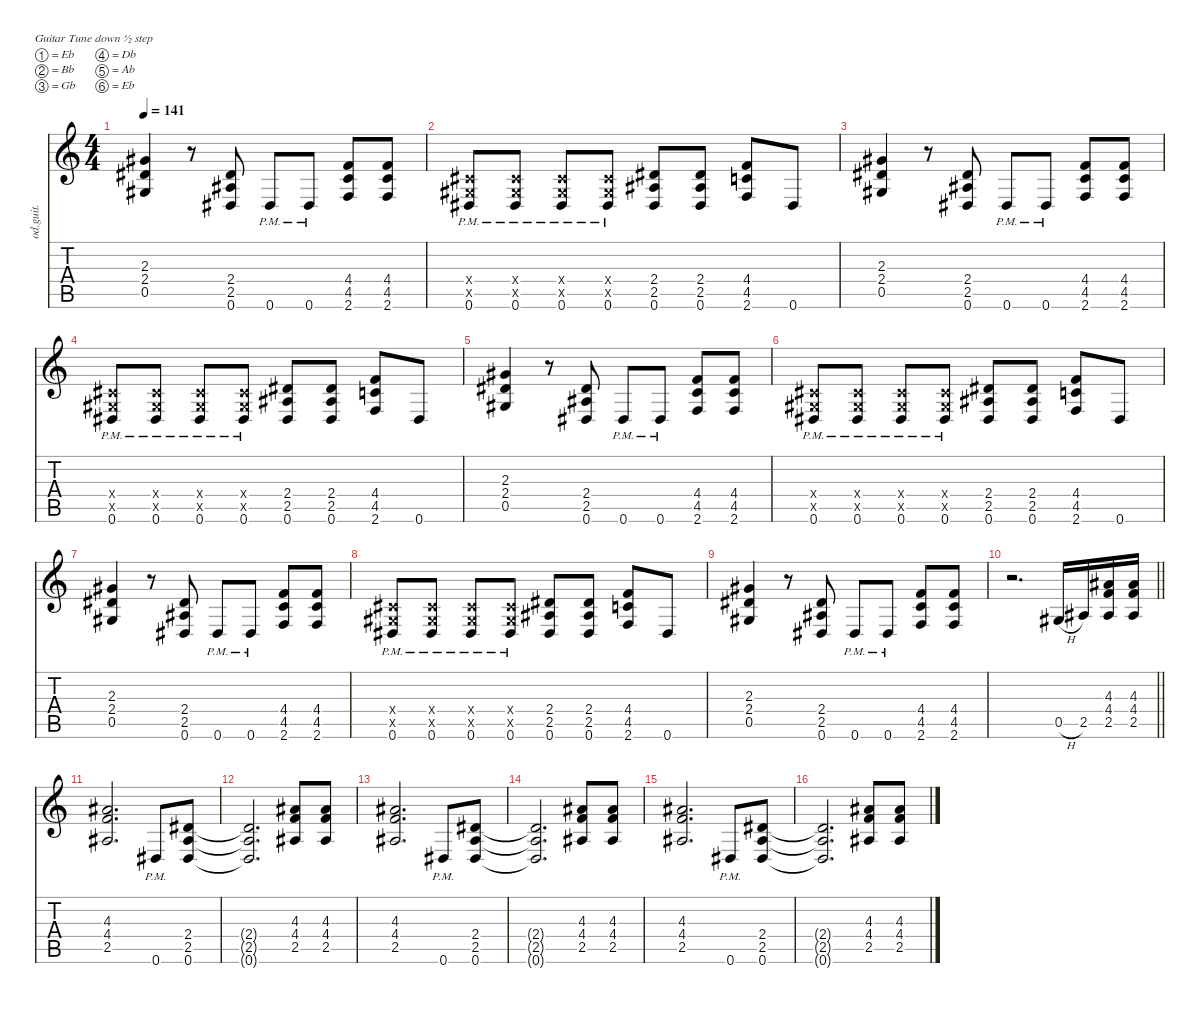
\defaultSystemsLayout 4
\hideDynamics
\bracketExtendMode nobrackets
\otherSystemsTrackNameOrientation horizontal
\track ("Guitar" "od.guit.") {mute instrument overdrivenguitar}
\staff {score tabs}
\tuning (Eb4 Bb3 Gb3 Db3 Ab2 Eb2)
\ts (4 4)
\tempo 141
\clef g2
\ks c
(2.3{acc #} 2.4{acc #} 0.5{acc #}).4{dy f beam Up} r.8{beam Up} (2.4{acc #} 2.5{acc #} 0.6{acc #}).8{beam Up} 0.6{pm acc #}.8{beam Up} 0.6{pm acc #}.8{beam Up} (4.4 4.5 2.6).8{beam Up} (4.4 4.5 2.6).8{beam Up} |
(0.4{x acc #} 0.5{x acc #} 0.6{pm acc #}).8{beam Up} (0.4{x acc #} 0.5{x acc #} 0.6{pm acc #}).8{beam Up} (0.4{x acc #} 0.5{x acc #} 0.6{pm acc #}).8{beam Up} (0.4{x acc #} 0.5{x acc #} 0.6{pm acc #}).8{beam Up} (2.4{acc #} 2.5{acc #} 0.6{acc #}).8{beam Up} (2.4{acc #} 2.5{acc #} 0.6{acc #}).8{beam Up} (4.4 4.5 2.6).8{beam Up} 0.6{acc #}.8{beam Up} |
(2.3{acc #} 2.4{acc #} 0.5{acc #}).4{beam Up} r.8{beam Up} (2.4{acc #} 2.5{acc #} 0.6{acc #}).8{beam Up} 0.6{pm acc #}.8{beam Up} 0.6{pm acc #}.8{beam Up} (4.4 4.5 2.6).8{beam Up} (4.4 4.5 2.6).8{beam Up} |
(0.4{x acc #} 0.5{x acc #} 0.6{pm acc #}).8{beam Up} (0.4{x acc #} 0.5{x acc #} 0.6{pm acc #}).8{beam Up} (0.4{x acc #} 0.5{x acc #} 0.6{pm acc #}).8{beam Up} (0.4{x acc #} 0.5{x acc #} 0.6{pm acc #}).8{beam Up} (2.4{acc #} 2.5{acc #} 0.6{acc #}).8{beam Up} (2.4{acc #} 2.5{acc #} 0.6{acc #}).8{beam Up} (4.4 4.5 2.6).8{beam Up} 0.6{acc #}.8{beam Up} |
(2.3{acc #} 2.4{acc #} 0.5{acc #}).4{beam Up} r.8{beam Up} (2.4{acc #} 2.5{acc #} 0.6{acc #}).8{beam Up} 0.6{pm acc #}.8{beam Up} 0.6{pm acc #}.8{beam Up} (4.4 4.5 2.6).8{beam Up} (4.4 4.5 2.6).8{beam Up} |
(0.4{x acc #} 0.5{x acc #} 0.6{pm acc #}).8{beam Up} (0.4{x acc #} 0.5{x acc #} 0.6{pm acc #}).8{beam Up} (0.4{x acc #} 0.5{x acc #} 0.6{pm acc #}).8{beam Up} (0.4{x acc #} 0.5{x acc #} 0.6{pm acc #}).8{beam Up} (2.4{acc #} 2.5{acc #} 0.6{acc #}).8{beam Up} (2.4{acc #} 2.5{acc #} 0.6{acc #}).8{beam Up} (4.4 4.5 2.6).8{beam Up} 0.6{acc #}.8{beam Up} |
(2.3{acc #} 2.4{acc #} 0.5{acc #}).4{beam Up} r.8{beam Up} (2.4{acc #} 2.5{acc #} 0.6{acc #}).8{beam Up} 0.6{pm acc #}.8{beam Up} 0.6{pm acc #}.8{beam Up} (4.4 4.5 2.6).8{beam Up} (4.4 4.5 2.6).8{beam Up} |
(0.4{x acc #} 0.5{x acc #} 0.6{pm acc #}).8{beam Up} (0.4{x acc #} 0.5{x acc #} 0.6{pm acc #}).8{beam Up} (0.4{x acc #} 0.5{x acc #} 0.6{pm acc #}).8{beam Up} (0.4{x acc #} 0.5{x acc #} 0.6{pm acc #}).8{beam Up} (2.4{acc #} 2.5{acc #} 0.6{acc #}).8{beam Up} (2.4{acc #} 2.5{acc #} 0.6{acc #}).8{beam Up} (4.4 4.5 2.6).8{beam Up} 0.6{acc #}.8{beam Up} |
(2.3{acc #} 2.4{acc #} 0.5{acc #}).4{beam Up} r.8{beam Up} (2.4{acc #} 2.5{acc #} 0.6{acc #}).8{beam Up} 0.6{pm acc #}.8{beam Up} 0.6{pm acc #}.8{beam Up} (4.4 4.5 2.6).8{beam Up} (4.4 4.5 2.6).8{beam Up} |
\barLineRight lightlight
r.2{d beam Down} 0.5{h acc #}.16{beam Up} 2.5{acc #}.16{beam Up} (4.3{acc #} 4.4 2.5{acc #}).16{beam Up} (4.3{acc #} 4.4 2.5{acc #}).16{beam Up} |
(4.3{acc #} 4.4 2.5{acc #}).2{d beam Up} 0.6{pm acc #}.8{beam Up} (2.4{acc #} 2.5{acc #} 0.6{acc #}).8{beam Up} |
(2.4{t acc #} 2.5{t acc #} 0.6{t acc #}).2{d beam Up} (4.3{acc #} 4.4 2.5{acc #}).8{beam Up} (4.3{acc #} 4.4 2.5{acc #}).8{beam Up} |
(4.3{acc #} 4.4 2.5{acc #}).2{d beam Up} 0.6{pm acc #}.8{beam Up} (2.4{acc #} 2.5{acc #} 0.6{acc #}).8{beam Up} |
(2.4{t acc #} 2.5{t acc #} 0.6{t acc #}).2{d beam Up} (4.3{acc #} 4.4 2.5{acc #}).8{beam Up} (4.3{acc #} 4.4 2.5{acc #}).8{beam Up} |
(4.3{acc #} 4.4 2.5{acc #}).2{d beam Up} 0.6{pm acc #}.8{beam Up} (2.4{acc #} 2.5{acc #} 0.6{acc #}).8{beam Up} |
(2.4{t acc #} 2.5{t acc #} 0.6{t acc #}).2{d beam Up} (4.3{acc #} 4.4 2.5{acc #}).8{beam Up} (4.3{acc #} 4.4 2.5{acc #}).8{beam Up}
